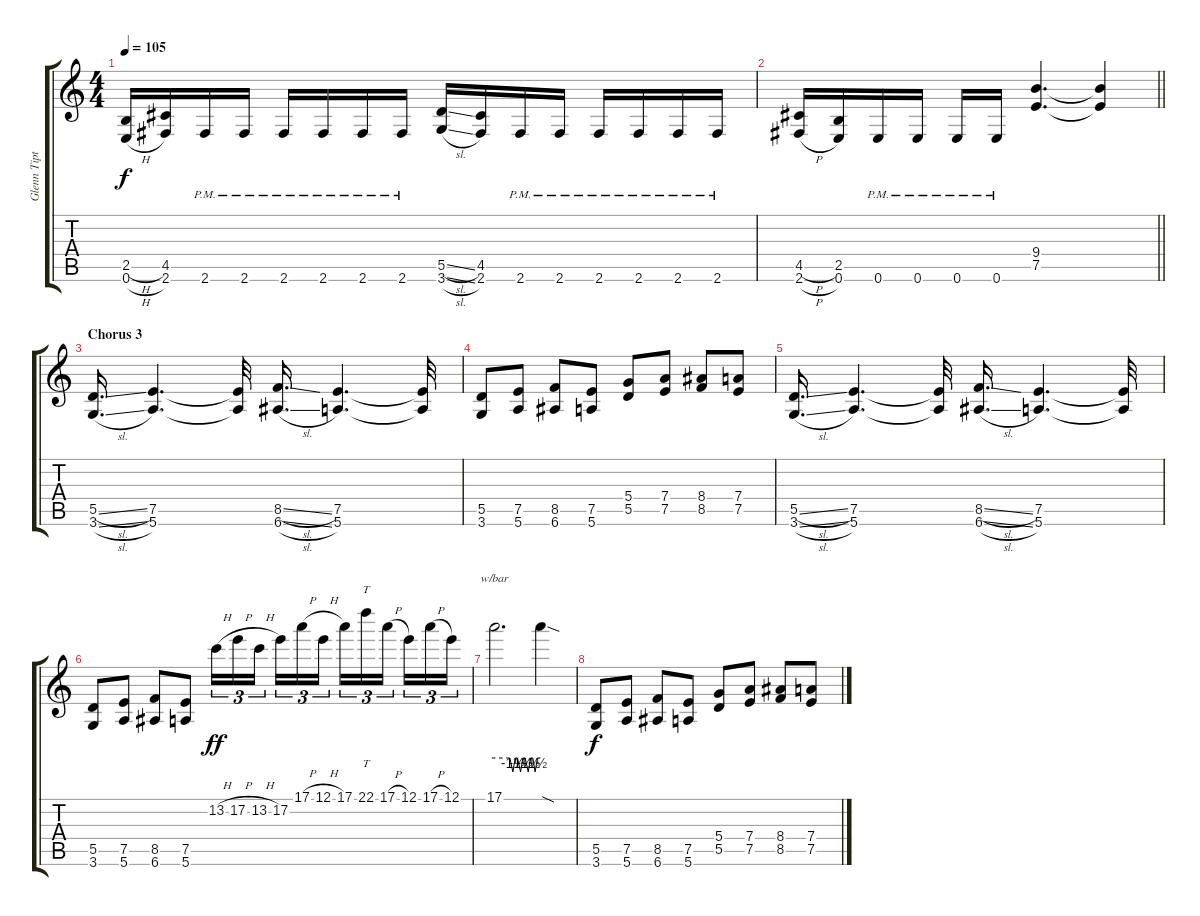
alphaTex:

\track ("Glenn Tipton" "Glenn Tipt") {instrument distortionguitar}
\staff {score tabs}
\tuning (E4 B3 G3 D3 A2 E2) {hide}
\ts (4 4)
\tempo 105
\clef g2
\ks c
(2.5{h} 0.6{h}).16{dy f} (4.5 2.6).16 2.6{pm}.16 2.6{pm}.16 2.6{pm}.16 2.6{pm}.16 2.6{pm}.16 2.6{pm}.16 (5.5{sl} 3.6{sl}).16 (4.5 2.6).16 2.6{pm}.16 2.6{pm}.16 2.6{pm}.16 2.6{pm}.16 2.6{pm}.16 2.6{pm}.16 |
\barLineRight lightlight
(4.5{h} 2.6{h}).16 (2.5 0.6).16 0.6{pm}.16 0.6{pm}.16 0.6{pm}.16 0.6{pm}.16 (9.4 7.5).4{d} (9.4{t} 7.5{t}).4 |
\section ("" "Chorus 3")
(5.5{sl} 3.6{sl}).16{d} (7.5 5.6).4{d} (7.5{t} 5.6{t}).32 (8.5{sl} 6.6{sl}).16{d} (7.5 5.6).4{d} (7.5{t} 5.6{t}).32 |
(5.5 3.6).8 (7.5 5.6).8 (8.5 6.6).8 (7.5 5.6).8 (5.4 5.5).8 (7.4 7.5).8 (8.4 8.5).8 (7.4 7.5).8 |
(5.5{sl} 3.6{sl}).16{d} (7.5 5.6).4{d} (7.5{t} 5.6{t}).32 (8.5{sl} 6.6{sl}).16{d} (7.5 5.6).4{d} (7.5{t} 5.6{t}).32 |
(5.5 3.6).8 (7.5 5.6).8 (8.5 6.6).8 (7.5 5.6).8 13.2{h}.16{tu (3 2) dy ff volume 15} 17.2{h}.16{tu (3 2)} 13.2{h}.16{tu (3 2) beam splitsecondary} 17.2.16{tu (3 2)} 17.1{h}.16{tu (3 2)} 12.1{h}.16{tu (3 2)} 17.1.16{tu (3 2)} 22.1.16{tt tu (3 2)} 17.1{h}.16{tu (3 2) beam splitsecondary} 12.1.16{tu (3 2)} 17.1{h}.16{tu (3 2)} 12.1.16{tu (3 2)} |
17.1.2{d tbe (custom default 0 0 20 0 24 -6 27 0 30 0 34 -6 37 0 40 0 44 -6 47 0 50 0 53 -6 56 0 60 0)} 17.1{sod t}.4 |
(5.5 3.6).8{dy f volume 14} (7.5 5.6).8 (8.5 6.6).8 (7.5 5.6).8 (5.4 5.5).8 (7.4 7.5).8 (8.4 8.5).8 (7.4 7.5).8
